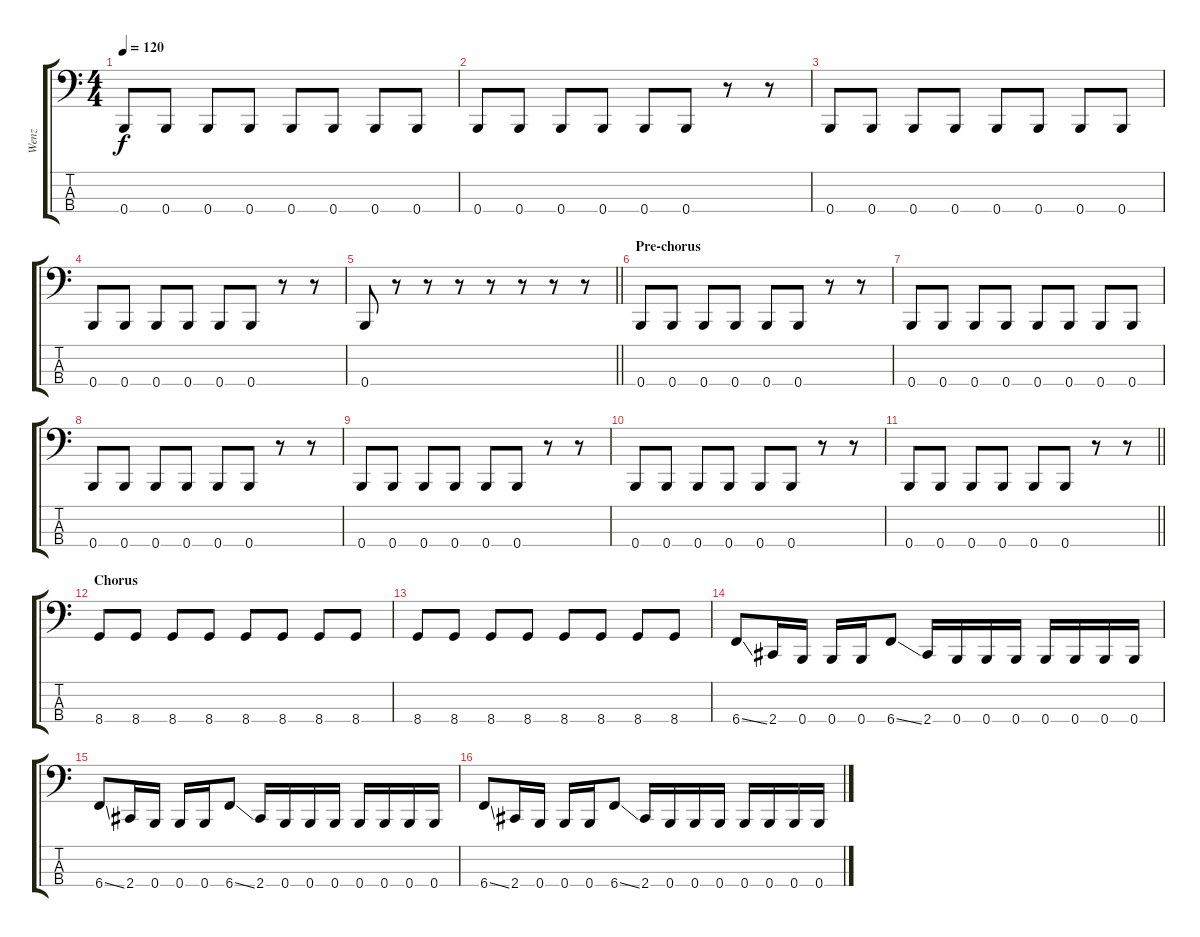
\track ("Wenz" "Wenz") {instrument electricbasspick}
\staff {score tabs}
\tuning (E2 B1 Gb1 B0) {hide}
\ts (4 4)
\tempo 120
\clef f4
\ks c
0.4.8{dy f} 0.4.8 0.4.8 0.4.8 0.4.8 0.4.8 0.4.8 0.4.8 |
0.4.8 0.4.8 0.4.8 0.4.8 0.4.8 0.4.8 r.8 r.8 |
0.4.8 0.4.8 0.4.8 0.4.8 0.4.8 0.4.8 0.4.8 0.4.8 |
0.4.8 0.4.8 0.4.8 0.4.8 0.4.8 0.4.8 r.8 r.8 |
\barLineRight lightlight
0.4.8 r.8 r.8 r.8 r.8 r.8 r.8 r.8 |
\section ("" "Pre-chorus")
0.4.8 0.4.8 0.4.8 0.4.8 0.4.8 0.4.8 r.8 r.8 |
0.4.8 0.4.8 0.4.8 0.4.8 0.4.8 0.4.8 0.4.8 0.4.8 |
0.4.8 0.4.8 0.4.8 0.4.8 0.4.8 0.4.8 r.8 r.8 |
0.4.8 0.4.8 0.4.8 0.4.8 0.4.8 0.4.8 r.8 r.8 |
0.4.8 0.4.8 0.4.8 0.4.8 0.4.8 0.4.8 r.8 r.8 |
\barLineRight lightlight
0.4.8 0.4.8 0.4.8 0.4.8 0.4.8 0.4.8 r.8 r.8 |
\section ("" "Chorus")
8.4.8 8.4.8 8.4.8 8.4.8 8.4.8 8.4.8 8.4.8 8.4.8 |
8.4.8 8.4.8 8.4.8 8.4.8 8.4.8 8.4.8 8.4.8 8.4.8 |
6.4{ss}.8 2.4.16 0.4.16 0.4.16 0.4.16 6.4{ss}.8 2.4.16 0.4.16 0.4.16 0.4.16 0.4.16 0.4.16 0.4.16 0.4.16 |
6.4{ss}.8 2.4.16 0.4.16 0.4.16 0.4.16 6.4{ss}.8 2.4.16 0.4.16 0.4.16 0.4.16 0.4.16 0.4.16 0.4.16 0.4.16 |
6.4{ss}.8 2.4.16 0.4.16 0.4.16 0.4.16 6.4{ss}.8 2.4.16 0.4.16 0.4.16 0.4.16 0.4.16 0.4.16 0.4.16 0.4.16
